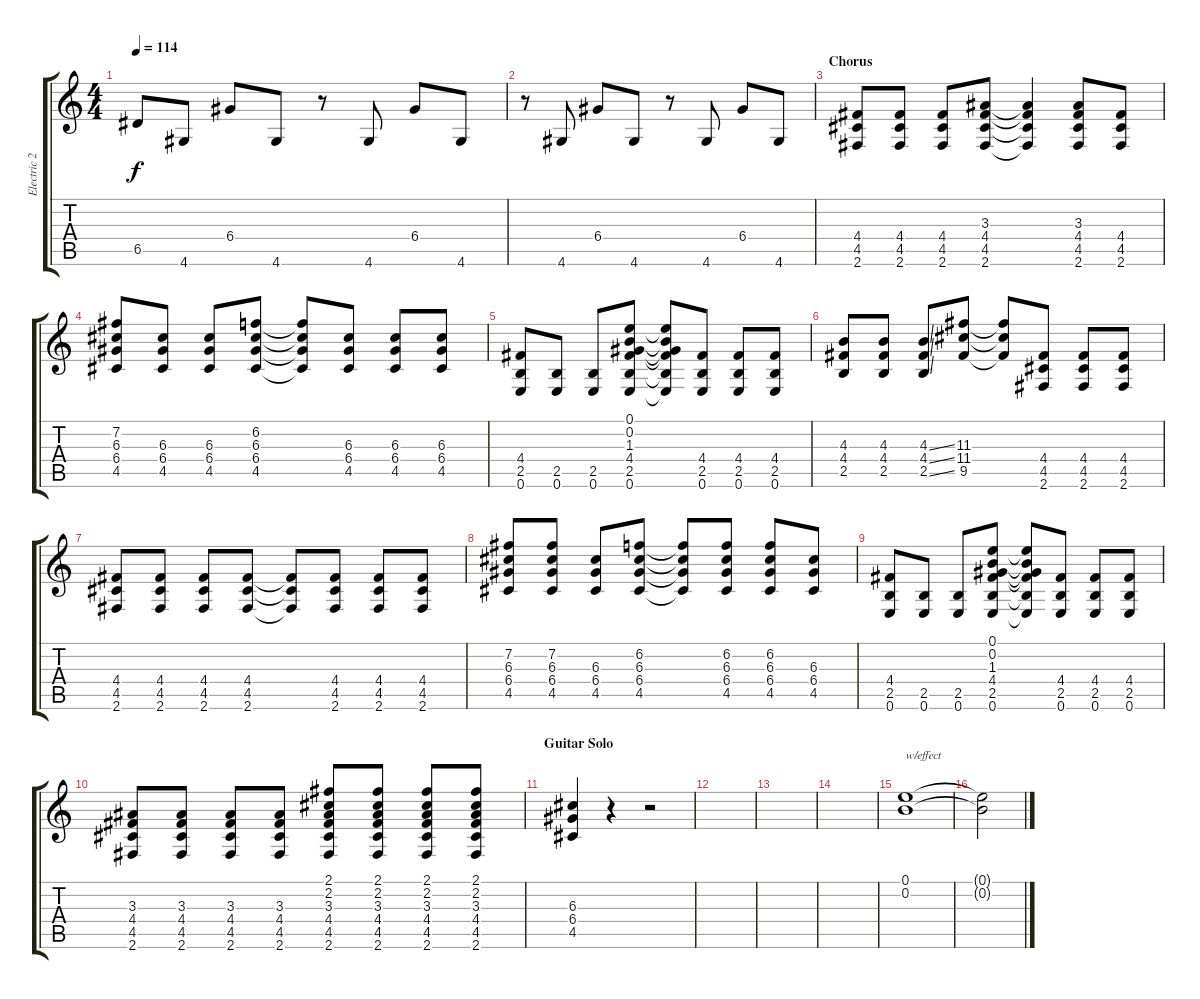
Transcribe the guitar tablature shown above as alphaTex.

\track ("Electric 2" "Electric 2") {instrument distortionguitar}
\staff {score tabs}
\tuning (E4 B3 G3 D3 A2 E2) {hide}
\ts (4 4)
\tempo 114
\clef g2
\ks c
6.5.8{dy f} 4.6.8 6.4.8 4.6.8 r.8 4.6.8 6.4.8 4.6.8 |
r.8 4.6.8 6.4.8 4.6.8 r.8 4.6.8 6.4.8 4.6.8 |
\section ("" "Chorus")
(4.4 4.5 2.6).8 (4.4 4.5 2.6).8 (4.4 4.5 2.6).8 (3.3 4.4 4.5 2.6).8 (3.3{t} 4.4{t} 4.5{t} 2.6{t}).4 (3.3 4.4 4.5 2.6).8 (4.4 4.5 2.6).8 |
(7.2 6.3 6.4 4.5).8 (6.3 6.4 4.5).8 (6.3 6.4 4.5).8 (6.2 6.3 6.4 4.5).8 (6.2{t} 6.3{t} 6.4{t} 4.5{t}).8 (6.3 6.4 4.5).8 (6.3 6.4 4.5).8 (6.3 6.4 4.5).8 |
(4.4 2.5 0.6).8 (2.5 0.6).8 (2.5 0.6).8 (0.1 0.2 1.3 4.4 2.5 0.6).8 (0.1{t} 0.2{t} 1.3{t} 4.4{t} 2.5{t} 0.6{t}).8 (4.4 2.5 0.6).8 (4.4 2.5 0.6).8 (4.4 2.5 0.6).8 |
(4.3 4.4 2.5).8 (4.3 4.4 2.5).8 (4.3{ss} 4.4{ss} 2.5{ss}).8 (11.3 11.4 9.5).8 (11.3{t} 11.4{t} 9.5{t}).8 (4.4 4.5 2.6).8 (4.4 4.5 2.6).8 (4.4 4.5 2.6).8 |
(4.4 4.5 2.6).8 (4.4 4.5 2.6).8 (4.4 4.5 2.6).8 (4.4 4.5 2.6).8 (4.4{t} 4.5{t} 2.6{t}).8 (4.4 4.5 2.6).8 (4.4 4.5 2.6).8 (4.4 4.5 2.6).8 |
(7.2 6.3 6.4 4.5).8 (7.2 6.3 6.4 4.5).8 (6.3 6.4 4.5).8 (6.2 6.3 6.4 4.5).8 (6.2{t} 6.3{t} 6.4{t} 4.5{t}).8 (6.2 6.3 6.4 4.5).8 (6.2 6.3 6.4 4.5).8 (6.3 6.4 4.5).8 |
(4.4 2.5 0.6).8 (2.5 0.6).8 (2.5 0.6).8 (0.1 0.2 1.3 4.4 2.5 0.6).8 (0.1{t} 0.2{t} 1.3{t} 4.4{t} 2.5{t} 0.6{t}).8 (4.4 2.5 0.6).8 (4.4 2.5 0.6).8 (4.4 2.5 0.6).8 |
(3.3 4.4 4.5 2.6).8 (3.3 4.4 4.5 2.6).8 (3.3 4.4 4.5 2.6).8 (3.3 4.4 4.5 2.6).8 (2.1 2.2 3.3 4.4 4.5 2.6).8 (2.1 2.2 3.3 4.4 4.5 2.6).8 (2.1 2.2 3.3 4.4 4.5 2.6).8 (2.1 2.2 3.3 4.4 4.5 2.6).8 |
\section ("" "Guitar Solo")
(6.3 6.4 4.5).4 r.4 r.2 |
|
|
|
(0.1 0.2).1{txt "w/effect"} |
(0.1{t} 0.2{t}).2
